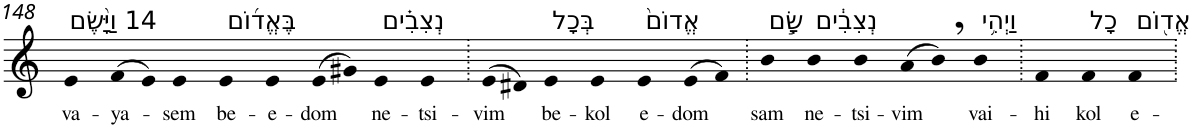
**kern	**text
*part1	*part1
*staff1	*staff1
*I"Piano	*
*I'Pno	*
!!LO:PB:g=z
*clefG2	*
*k[]	*
=148	=148
!LO:TX:a:t=14 וַיָּ֨שֶׂם	!
!	!LO:LY:b
4e	va-
!	!LO:LY:b
(>8f	-ya-
8e)	.
!	!LO:LY:b
4e	-sem
!LO:TX:a:t=בֶּאֱד֜וֹם	!
!	!LO:LY:b
4e	be-
!	!LO:LY:b
4e	-e-
!	!LO:LY:b
(>8e	-dom
8g#X)	.
!LO:TX:a:t=נְצִבִ֗ים	!
!	!LO:LY:b
4e	ne-
!	!LO:LY:b
4e	-tsi-
=149.	=149.
!	!LO:LY:b
(>8e	-vim
8d#X)	.
!LO:TX:a:t=בְּכָל	!
!	!LO:LY:b
4e	be-
!	!LO:LY:b
4e	-kol
!LO:TX:a:t=אֱדוֹם֙	!
!	!LO:LY:b
4e	e-
!	!LO:LY:b
(>8e	-dom
8f)	.
=150.	=150.
!LO:TX:a:t=שָׂ֣ם	!
!	!LO:LY:b
4b	sam
!LO:TX:a:t=נְצִבִ֔ים	!
!	!LO:LY:b
4b	ne-
!	!LO:LY:b
4b	-tsi-
!	!LO:LY:b
(>8a	-vim
8b,)	.
!LO:TX:a:t=וַיְהִ֥י	!
!	!LO:LY:b
4b	vai-
=151.	=151.
!	!LO:LY:b
4f	-hi
!LO:TX:a:t=כָל	!
!	!LO:LY:b
4f	kol
!LO:TX:a:t=אֱד֖וֹם	!
!	!LO:LY:b
4f	e-
=.	=.
*-	*-
